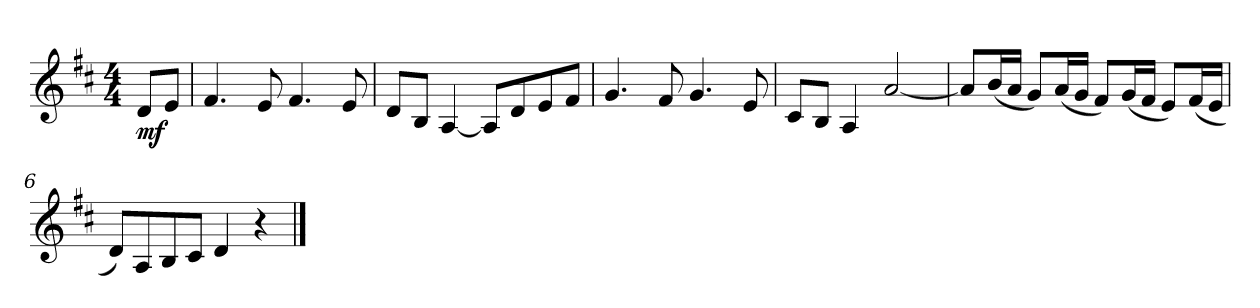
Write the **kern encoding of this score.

**kern	**dynam
*part1	*part1
*staff1	*staff1
*clefG2	*
*k[f#c#]	*
*D:	*
*M4/4	*
*MM120	*
=	=
!	!LO:DY:b
8d/L	mf
8e/J	.
=1	=1
4.f#/	.
8e/	.
4.f#/	.
8e/	.
=2	=2
8d/L	.
8B/J	.
[4A/	.
8A/L]	.
8d/	.
8e/	.
8f#/J	.
=3	=3
4.g/	.
8f#/	.
4.g/	.
8e/	.
=4	=4
8c#/L	.
8B/J	.
4A/	.
[2a/	.
!!LO:LB:g=z
=5	=5
8a/L]	.
(<16b/L	.
16a/JJ	.
8g/L)	.
(<16a/L	.
16g/JJ	.
8f#/L)	.
(<16g/L	.
16f#/JJ	.
8e/L)	.
(<16f#/L	.
16e/JJ	.
=6	=6
8d/L)	.
8A/	.
8B/	.
8c#/J	.
4d/	.
4r	.
==	==
*-	*-
